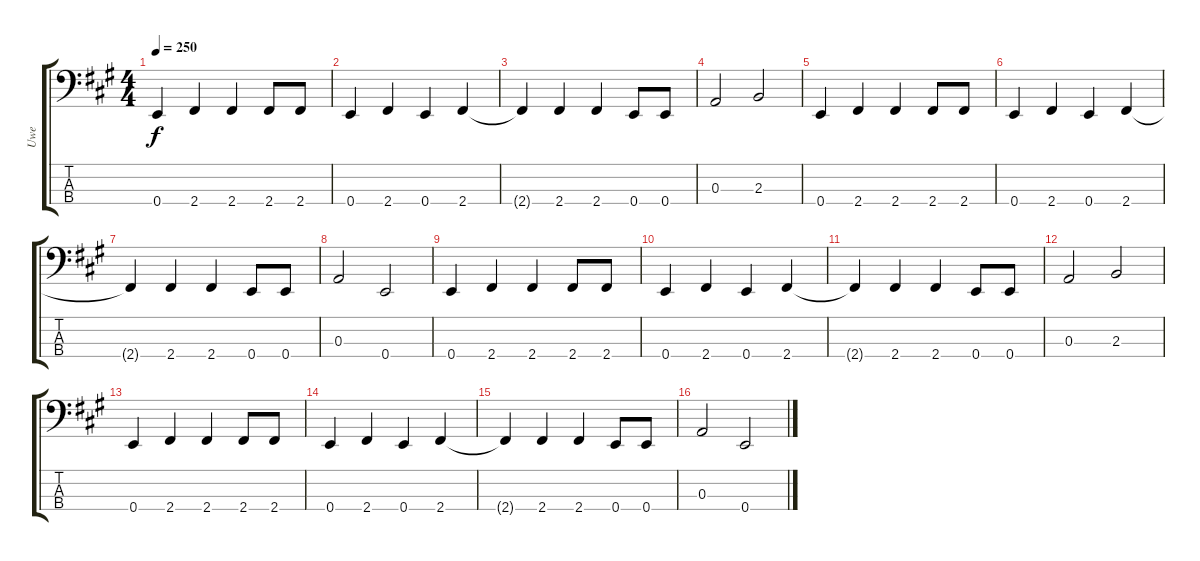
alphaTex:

\track ("Uwe" "Uwe") {instrument electricbasspick}
\staff {score tabs}
\tuning (G2 D2 A1 E1) {hide}
\ts (4 4)
\tempo 250
\clef f4
\ks a
0.4.4{dy f} 2.4.4 2.4.4 2.4.8 2.4.8 |
0.4.4 2.4.4 0.4.4 2.4.4 |
2.4{t}.4 2.4.4 2.4.4 0.4.8 0.4.8 |
0.3.2 2.3.2 |
0.4.4 2.4.4 2.4.4 2.4.8 2.4.8 |
0.4.4 2.4.4 0.4.4 2.4.4 |
2.4{t}.4 2.4.4 2.4.4 0.4.8 0.4.8 |
0.3.2 0.4.2 |
0.4.4 2.4.4 2.4.4 2.4.8 2.4.8 |
0.4.4 2.4.4 0.4.4 2.4.4 |
2.4{t}.4 2.4.4 2.4.4 0.4.8 0.4.8 |
0.3.2 2.3.2 |
0.4.4 2.4.4 2.4.4 2.4.8 2.4.8 |
0.4.4 2.4.4 0.4.4 2.4.4 |
2.4{t}.4 2.4.4 2.4.4 0.4.8 0.4.8 |
0.3.2 0.4.2
